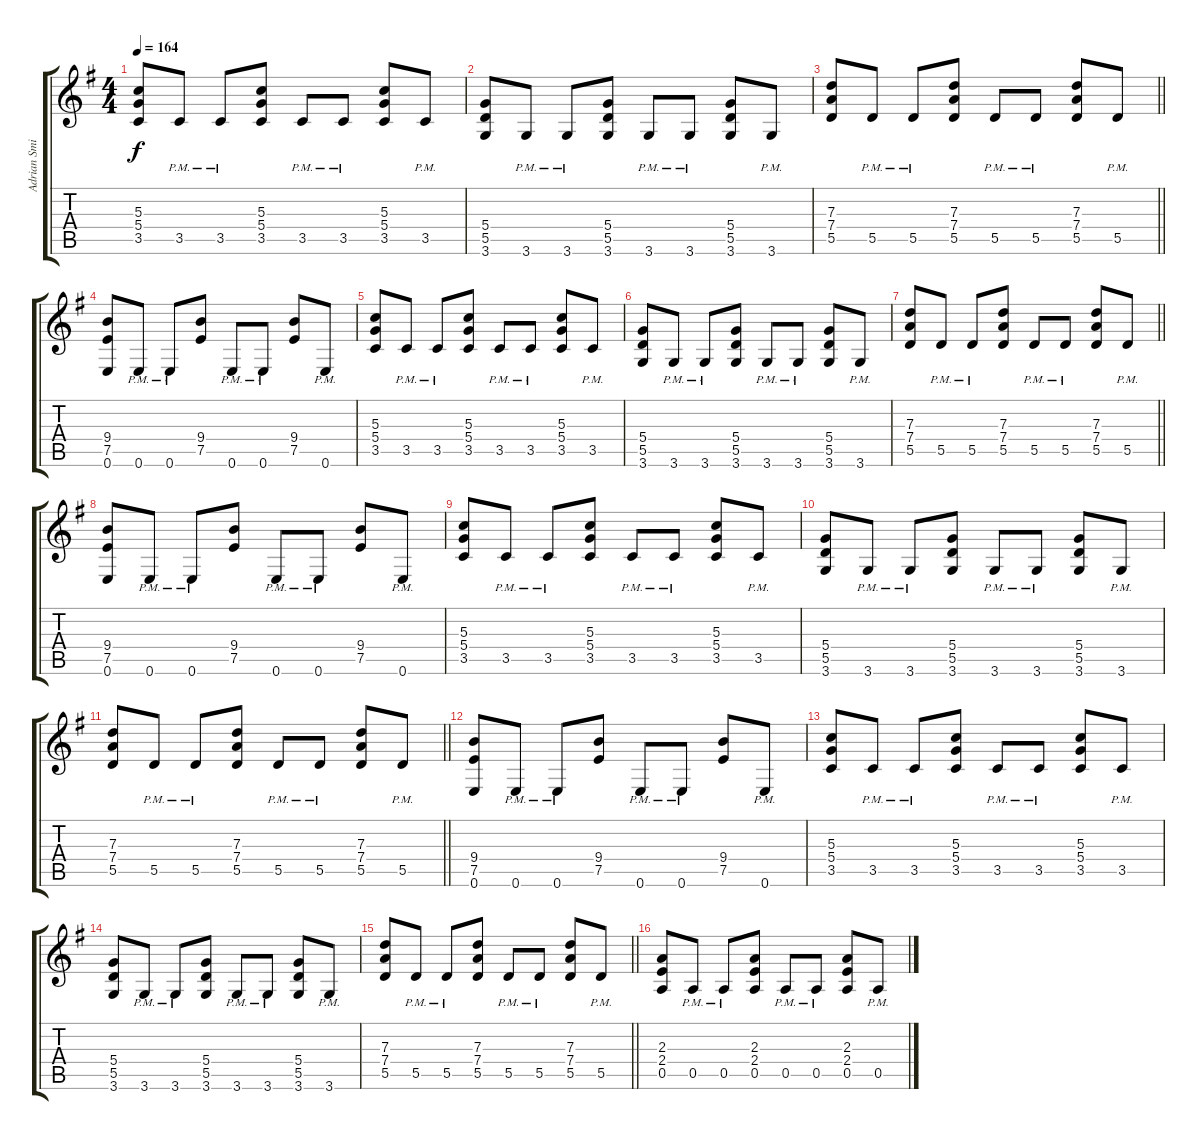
\track ("Adrian Smith" "Adrian Smi") {instrument electricguitarclean}
\staff {score tabs}
\tuning (E4 B3 G3 D3 A2 E2) {hide}
\ts (4 4)
\tempo 164
\clef g2
\ks eminor
(5.3 5.4 3.5).8{dy f} 3.5{pm}.8 3.5{pm}.8 (5.3 5.4 3.5).8 3.5{pm}.8 3.5{pm}.8 (5.3 5.4 3.5).8 3.5{pm}.8 |
(5.4 5.5 3.6).8 3.6{pm}.8 3.6{pm}.8 (5.4 5.5 3.6).8 3.6{pm}.8 3.6{pm}.8 (5.4 5.5 3.6).8 3.6{pm}.8 |
\barLineRight lightlight
(7.3 7.4 5.5).8 5.5{pm}.8 5.5{pm}.8 (7.3 7.4 5.5).8 5.5{pm}.8 5.5{pm}.8 (7.3 7.4 5.5).8 5.5{pm}.8 |
(9.4 7.5 0.6).8 0.6{pm}.8 0.6{pm}.8 (9.4 7.5).8 0.6{pm}.8 0.6{pm}.8 (9.4 7.5).8 0.6{pm}.8 |
(5.3 5.4 3.5).8 3.5{pm}.8 3.5{pm}.8 (5.3 5.4 3.5).8 3.5{pm}.8 3.5{pm}.8 (5.3 5.4 3.5).8 3.5{pm}.8 |
(5.4 5.5 3.6).8 3.6{pm}.8 3.6{pm}.8 (5.4 5.5 3.6).8 3.6{pm}.8 3.6{pm}.8 (5.4 5.5 3.6).8 3.6{pm}.8 |
\barLineRight lightlight
(7.3 7.4 5.5).8 5.5{pm}.8 5.5{pm}.8 (7.3 7.4 5.5).8 5.5{pm}.8 5.5{pm}.8 (7.3 7.4 5.5).8 5.5{pm}.8 |
(9.4 7.5 0.6).8 0.6{pm}.8 0.6{pm}.8 (9.4 7.5).8 0.6{pm}.8 0.6{pm}.8 (9.4 7.5).8 0.6{pm}.8 |
(5.3 5.4 3.5).8 3.5{pm}.8 3.5{pm}.8 (5.3 5.4 3.5).8 3.5{pm}.8 3.5{pm}.8 (5.3 5.4 3.5).8 3.5{pm}.8 |
(5.4 5.5 3.6).8 3.6{pm}.8 3.6{pm}.8 (5.4 5.5 3.6).8 3.6{pm}.8 3.6{pm}.8 (5.4 5.5 3.6).8 3.6{pm}.8 |
\barLineRight lightlight
(7.3 7.4 5.5).8 5.5{pm}.8 5.5{pm}.8 (7.3 7.4 5.5).8 5.5{pm}.8 5.5{pm}.8 (7.3 7.4 5.5).8 5.5{pm}.8 |
(9.4 7.5 0.6).8 0.6{pm}.8 0.6{pm}.8 (9.4 7.5).8 0.6{pm}.8 0.6{pm}.8 (9.4 7.5).8 0.6{pm}.8 |
(5.3 5.4 3.5).8 3.5{pm}.8 3.5{pm}.8 (5.3 5.4 3.5).8 3.5{pm}.8 3.5{pm}.8 (5.3 5.4 3.5).8 3.5{pm}.8 |
(5.4 5.5 3.6).8 3.6{pm}.8 3.6{pm}.8 (5.4 5.5 3.6).8 3.6{pm}.8 3.6{pm}.8 (5.4 5.5 3.6).8 3.6{pm}.8 |
\barLineRight lightlight
(7.3 7.4 5.5).8 5.5{pm}.8 5.5{pm}.8 (7.3 7.4 5.5).8 5.5{pm}.8 5.5{pm}.8 (7.3 7.4 5.5).8 5.5{pm}.8 |
(2.3 2.4 0.5).8 0.5{pm}.8 0.5{pm}.8 (2.3 2.4 0.5).8 0.5{pm}.8 0.5{pm}.8 (2.3 2.4 0.5).8 0.5{pm}.8
